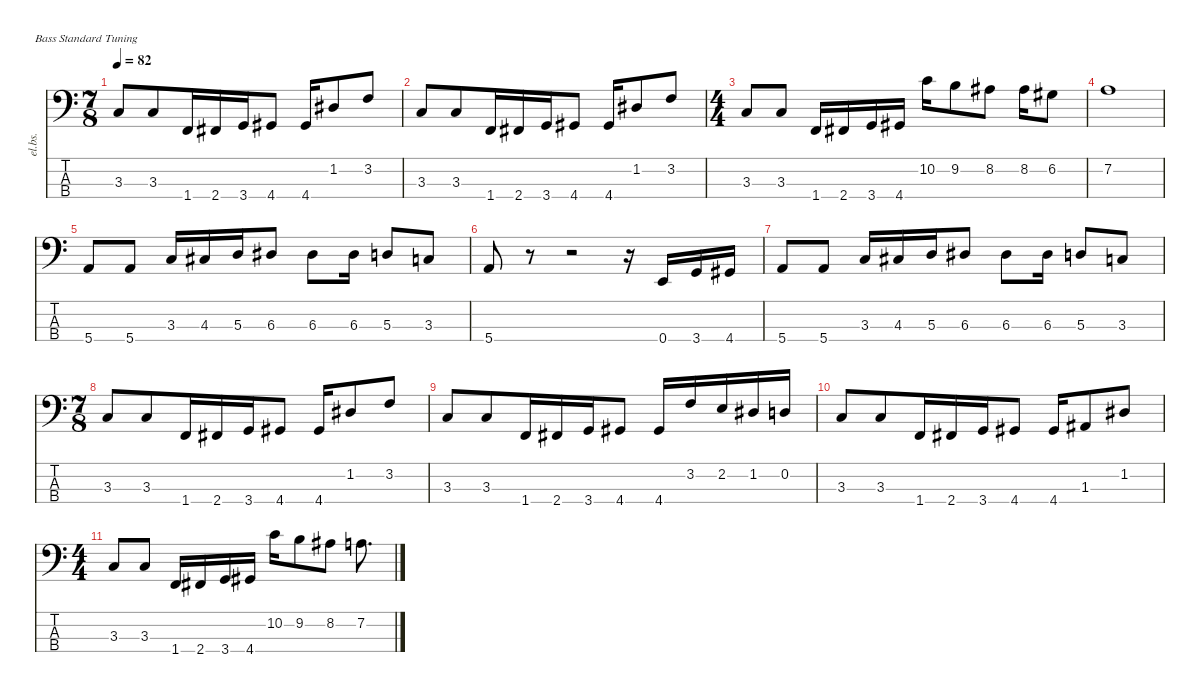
\defaultSystemsLayout 4
\hideDynamics
\bracketExtendMode nobrackets
\track ("Bass (colin)" "el.bs.") {instrument electricbassfinger}
\staff {score tabs}
\tuning (G2 D2 A1 E1)
\ts (7 8)
\tempo 82
\clef f4
\ks c
3.3.8{dy f} 3.3.8 1.4.16 2.4{acc #}.16 3.4.16 4.4{acc #}.8 4.4{acc #}.16 1.2{acc #}.8 3.2.8 |
3.3.8 3.3.8 1.4.16 2.4{acc #}.16 3.4.16 4.4{acc #}.8 4.4{acc #}.16 1.2{acc #}.8 3.2.8 |
\ts (4 4)
3.3.8 3.3.8 1.4.16 2.4{acc #}.16 3.4.16 4.4{acc #}.16 10.2.16 9.2.8 8.2{acc #}.8 8.2{acc #}.16 6.2{acc #}.8 |
7.2.1 |
5.4.8 5.4.8 3.3.16 4.3{acc #}.16 5.3.16 6.3{acc #}.8 6.3{acc #}.8 6.3{acc #}.16 5.3.8 3.3.8 |
5.4.8 r.8 r.2 r.16 0.4.16 3.4.16 4.4{acc #}.16 |
5.4.8 5.4.8 3.3.16 4.3{acc #}.16 5.3.16 6.3{acc #}.8 6.3{acc #}.8 6.3{acc #}.16 5.3.8 3.3.8 |
\ts (7 8)
3.3.8 3.3.8 1.4.16 2.4{acc #}.16 3.4.16 4.4{acc #}.8 4.4{acc #}.16 1.2{acc #}.8 3.2.8 |
3.3.8 3.3.8 1.4.16 2.4{acc #}.16 3.4.16 4.4{acc #}.8 4.4{acc #}.16 3.2.16 2.2.16 1.2{acc #}.16 0.2.16 |
3.3.8 3.3.8 1.4.16 2.4{acc #}.16 3.4.16 4.4{acc #}.8 4.4{acc #}.16 1.3{acc #}.8 1.2{acc #}.8 |
\ts (4 4)
3.3.8 3.3.8 1.4.16 2.4{acc #}.16 3.4.16 4.4{acc #}.16 10.2.16 9.2.8 8.2{acc #}.8 7.2.8{d}
